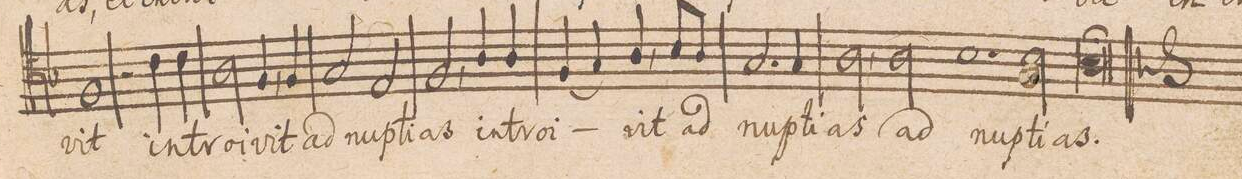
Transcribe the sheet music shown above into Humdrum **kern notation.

**kern	**text
*I"TENOR.	*
*clefC4	*
*k[b-]	*
*met(C|)	*
1F	-vit
2r	.
4c\	in-
4c\	-tro-
=55-	=55-
2A\	-i-
4F,/	-vit
4F/	ad
2G/	nu-
2E/	-pti-
=56-	=56-
2F,/	-as
4A/	in-
4A/	-tro-
(<4F/	-i-
4G/)	.
4A,/	-vit
8B-/L	ad
8A/J	.
=57-	=57-
2.G/	nu-
4G/	-pti-
2A,\	-as
2A\	ad
=58-	=58-
1.B-	nu-
2B-\	-pti-
=59-	=59-
0A;>	-as.
==	==
*-	*-
